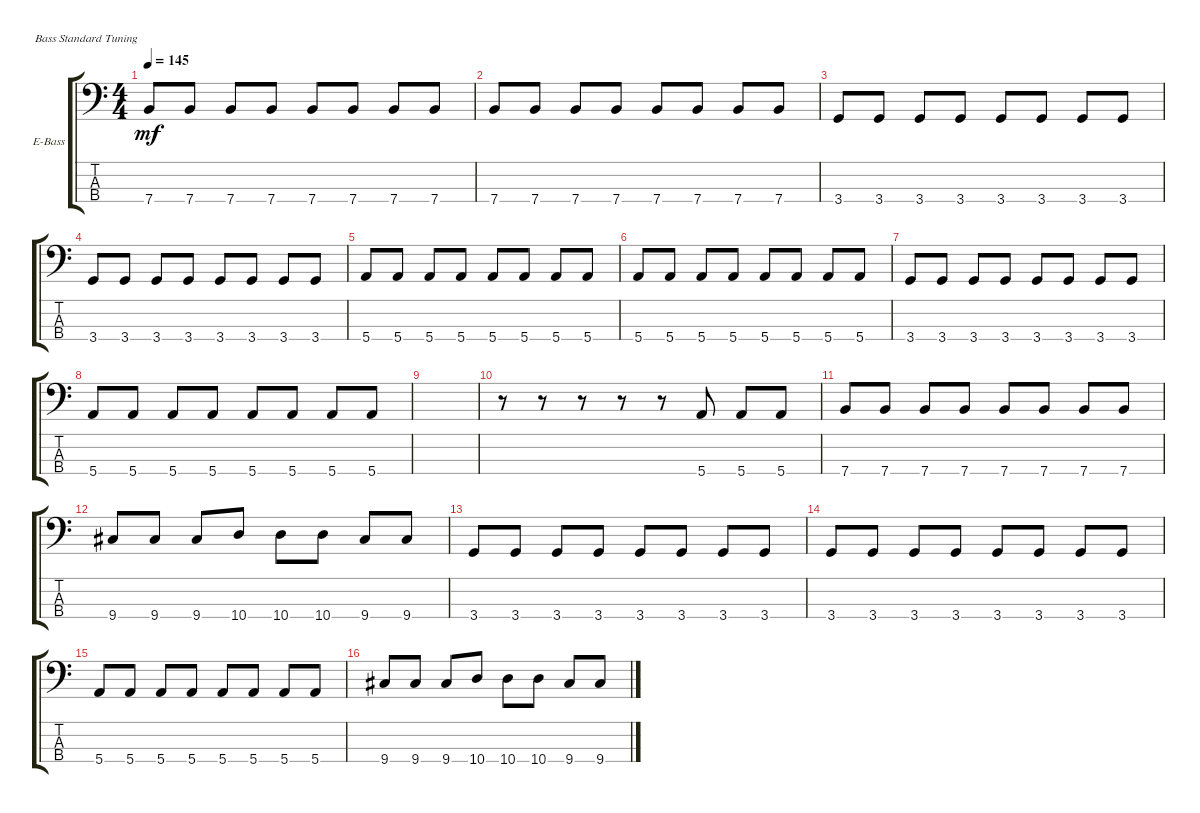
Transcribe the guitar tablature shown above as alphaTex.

\defaultSystemsLayout 4
\bracketExtendMode groupsimilarinstruments
\firstSystemTrackNameOrientation horizontal
\otherSystemsTrackNameOrientation horizontal
\track ("Paul" "E-Bass") {instrument electricbassfinger}
\staff {score tabs}
\tuning (G2 D2 A1 E1)
\ts (4 4)
\tempo 145
\clef f4
\ks c
7.4.8{dy mf} 7.4.8 7.4.8 7.4.8 7.4.8 7.4.8 7.4.8 7.4.8 |
7.4.8 7.4.8 7.4.8 7.4.8 7.4.8 7.4.8 7.4.8 7.4.8 |
3.4.8 3.4.8 3.4.8 3.4.8 3.4.8 3.4.8 3.4.8 3.4.8 |
3.4.8 3.4.8 3.4.8 3.4.8 3.4.8 3.4.8 3.4.8 3.4.8 |
5.4.8 5.4.8 5.4.8 5.4.8 5.4.8 5.4.8 5.4.8 5.4.8 |
5.4.8 5.4.8 5.4.8 5.4.8 5.4.8 5.4.8 5.4.8 5.4.8 |
3.4.8 3.4.8 3.4.8 3.4.8 3.4.8 3.4.8 3.4.8 3.4.8 |
5.4.8 5.4.8 5.4.8 5.4.8 5.4.8 5.4.8 5.4.8 5.4.8 |
|
r.8 r.8 r.8 r.8 r.8 5.4.8 5.4.8 5.4.8 |
7.4.8 7.4.8 7.4.8 7.4.8 7.4.8 7.4.8 7.4.8 7.4.8 |
9.4.8 9.4.8 9.4.8 10.4.8 10.4.8 10.4.8 9.4.8 9.4.8 |
3.4.8 3.4.8 3.4.8 3.4.8 3.4.8 3.4.8 3.4.8 3.4.8 |
3.4.8 3.4.8 3.4.8 3.4.8 3.4.8 3.4.8 3.4.8 3.4.8 |
5.4.8 5.4.8 5.4.8 5.4.8 5.4.8 5.4.8 5.4.8 5.4.8 |
9.4.8 9.4.8 9.4.8 10.4.8 10.4.8 10.4.8 9.4.8 9.4.8
